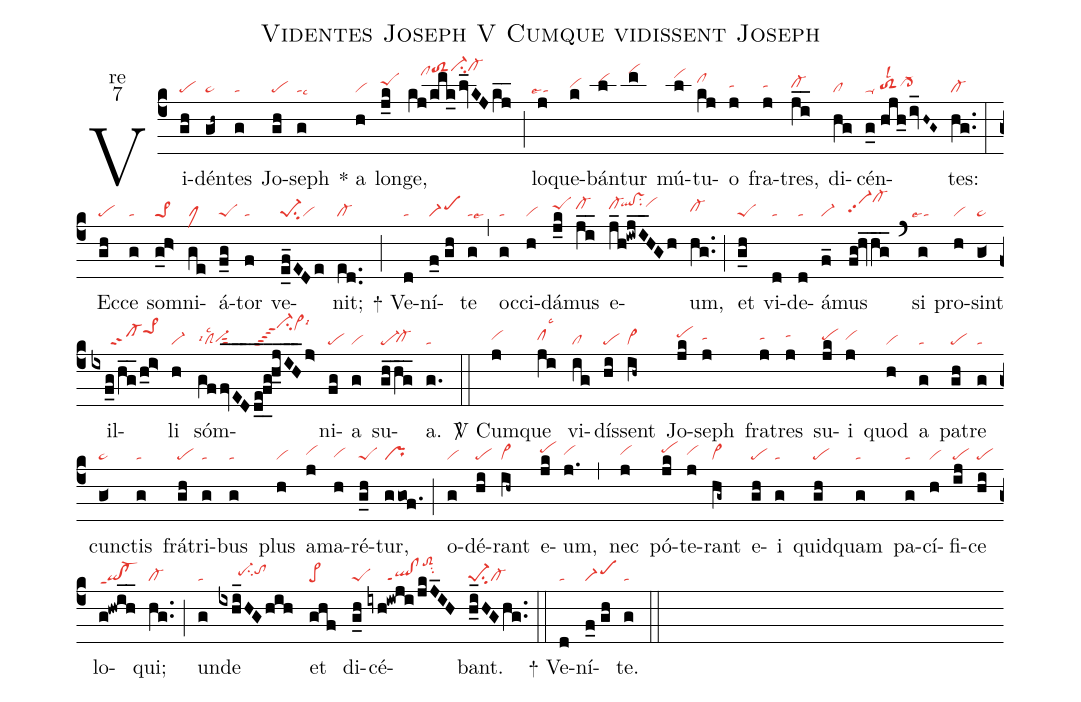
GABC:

name:Videntes Joseph V Cumque vidissent Joseph;
office-part:re;
mode:7;
nabc-lines:1;
%%
(c4) Vi(gh|pe)dén(gh~|ta>)tes(g|ta) Jo(gh|pe)seph(g|talsc9) <sp>*</sp> a(h|vi) lon(j_k|peShi)ge,(kj/kmk_/lv_KJkj__|////clhmtoS2hnci-hpcl-hp) (;) lo(j|``talse4)que(k|vihh)bán(l|vihj)tur(m|vihn) mú(l|vihl)tu(kj|clhj)o(j|tahh) fra(j|tahh)tres,(ji__|cl-hh) di(hg|cl)cén(g_0//hjh_/iv_H~G~|ta-/toS2hglsl2cl->hh)tes:(hg..|cl-) (:) Ec(gh|pe)ce(g|ta) som(g_h>|pe>1)ni(ge|clM)á(f_g|peS)tor(f|ta) ve(e_f_EDe|pe-1su2vi)nit;(ed..|cl-) (;)
<sp>+</sp> Ve(d|ta)ní(f_0//gh|scM1)te(g|talse9) (,) oc(g|ta)ci(h|vi)dá(j_k|peShi)mus(ji__|cl-hi) e(j_h!iwjI__HGh|cl-hi`qlhj!vshjsu2vihj)um,(hg..|cl-hh) (;) et(g_h|peS) vi(d|ta)de(d|ta)á(f_|vi-)mus(fg!hv_hg__|vi-hhpp2cl-hl) (`) si(g|``talse4) pro(h|vi)sint(g<|ta>) il(ixf_g/hg__/h_i>|//////sf-pe>1hk)li(h|vi-) sóm(gffvED___|clSlsi4lsc2vi-hgsut2|d_e_!f_g_!h_jIH___j>|ci-hmppt5vi>hllsi6)ni(fg|pe)a(g|vi) su(gh_hg__|pe-`cl-hg)a.(g.|ta) (::)

<sp>V/</sp> Cum(j|vihh)que(ji|clhhlsc3) vi(ig|cl)dís(hi|pe)sent(ih~|vi>) Jo(jk|pehi)seph(j|tahh) fra(j|tahh)tres(j|tahi) su(jk|pehh)i(j|vihh) quod(h|vi) a(g|ta) pa(gh|pe)tre(g|ta) cun(g<|ta>)ctis(g|ta) frá(gh|pe)tri(g|ta)bus(g|ta) plus(h|vi) a(j|vihh)ma(h|vihg)ré(g_h|peS)tur,(ggof.|pr) (;) o(g|vi)dé(hi|pe)rant(ih~|vi>) e(jk|pehi)um,(j.|vihh) (,) nec(j|vihh) pó(jk|pehi)te(j|vihh)rant(hg~|vi>) e(gh|pe)i(g|ta) quid(gh|pe)quam(g|ta) pa(g|ta)cí(h|vi)fi(ij|pe)ce(hi|pe) lo(g!hwih__|qi!cl-ppt1)qui;(hg..|cl-) (;) un(g|ta)de(ixhi_HGhih|//////pe-hhsu2tohi) et(ghf|pe>) di(g_h|peS)cé(iyh!iwji/jkJ_IH|//////ql!clppt1toS2hlsu2)bant.(h_i_HGhg..|pe-1su2cl-) (::)
<sp>+</sp> Ve(d|ta)ní(f_0//gh|scM1)te.(g|ta) (::)
